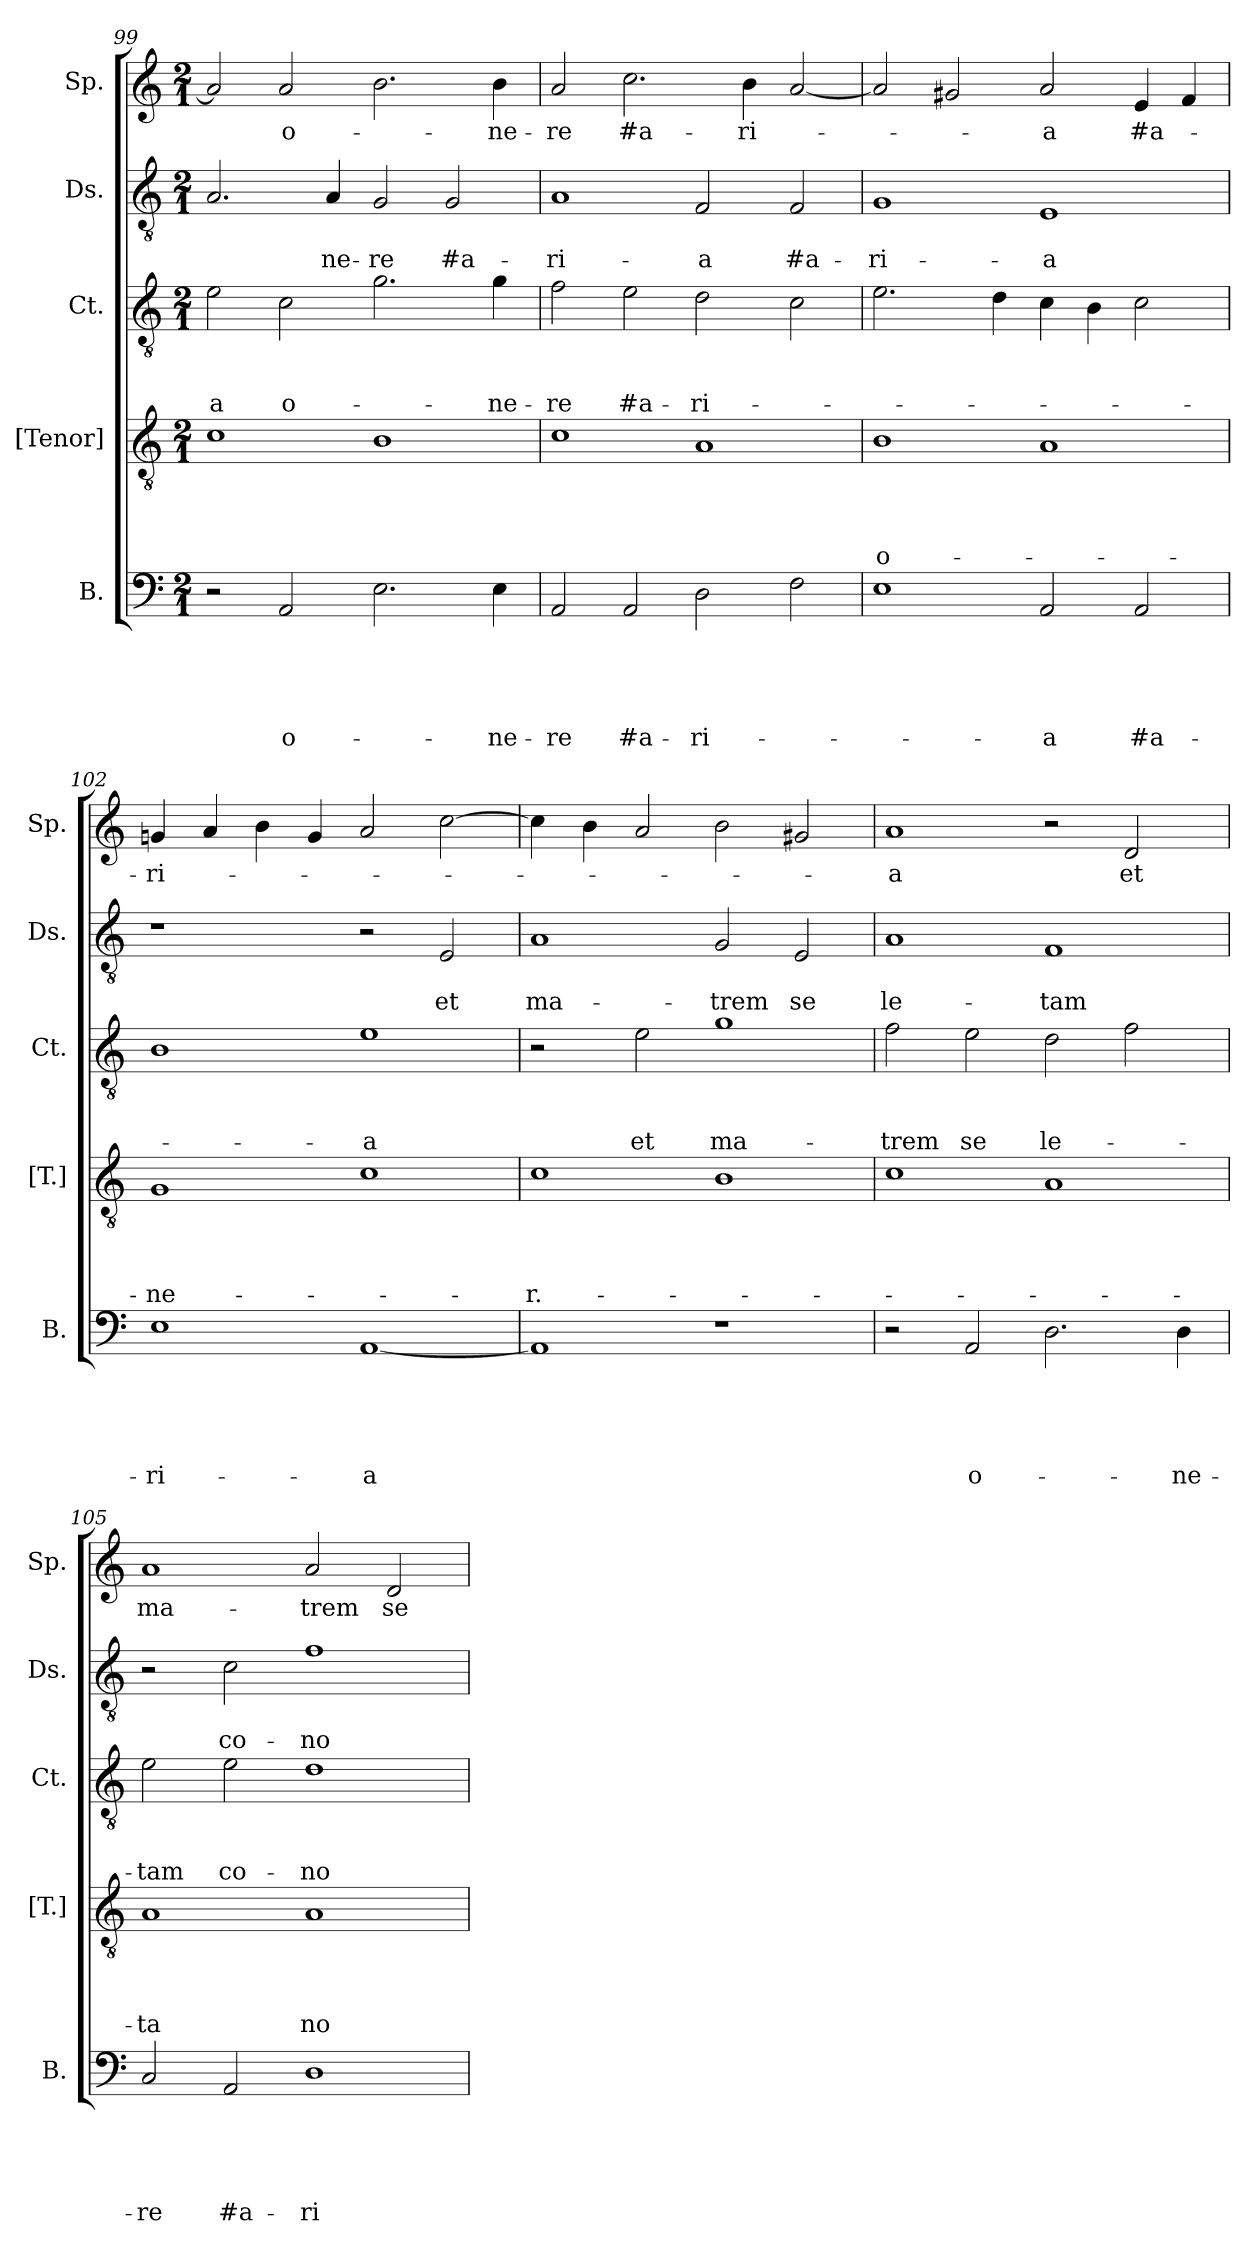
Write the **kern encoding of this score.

**kern	**text	**text	**text	**text	**text	**kern	**text	**text	**text	**text	**kern	**text	**text	**text	**kern	**text	**text	**kern	**text
*part5	*part5	*part5	*part5	*part5	*part5	*part4	*part4	*part4	*part4	*part4	*part3	*part3	*part3	*part3	*part2	*part2	*part2	*part1	*part1
*staff5	*staff5	*staff5	*staff5	*staff5	*staff5	*staff4	*staff4	*staff4	*staff4	*staff4	*staff3	*staff3	*staff3	*staff3	*staff2	*staff2	*staff2	*staff1	*staff1
*I"B.	*	*	*	*	*	*I"[Tenor]	*	*	*	*	*I"Ct.	*	*	*	*I"Ds.	*	*	*I"Sp.	*
*I'B.	*	*	*	*	*	*I'[T.]	*	*	*	*	*I'Ct.	*	*	*	*I'Ds.	*	*	*I'Sp.	*
*clefF4	*	*	*	*	*	*clefGv2	*	*	*	*	*clefGv2	*	*	*	*clefGv2	*	*	*clefG2	*
*k[]	*	*	*	*	*	*k[]	*	*	*	*	*k[]	*	*	*	*k[]	*	*	*k[]	*
*C:	*	*	*	*	*	*C:	*	*	*	*	*C:	*	*	*	*C:	*	*	*C:	*
*M2/1	*	*	*	*	*	*M2/1	*	*	*	*	*M2/1	*	*	*	*M2/1	*	*	*M2/1	*
=99	=99	=99	=99	=99	=99	=99	=99	=99	=99	=99	=99	=99	=99	=99	=99	=99	=99	=99	=99
!	!	!	!	!	!	!	!	!	!	!	!	!	!	!LO:LY:b	!	!	!	!	!
2r	.	.	.	.	.	1c	.	.	.	.	2e\	.	.	-a	2.A/	.	.	2a/]	.
!	!	!	!	!	!LO:LY:b	!	!	!	!	!	!	!	!	!LO:LY:b	!	!	!	!	!LO:LY:b
2AA/	.	.	.	.	o-	.	.	.	.	.	2c\	.	.	o-	.	.	.	2a/	o-
!	!	!	!	!	!	!	!	!	!	!	!	!	!	!	!	!	!LO:LY:b	!	!
.	.	.	.	.	.	.	.	.	.	.	.	.	.	.	4A/	.	-ne-	.	.
!	!	!	!	!	!	!	!	!	!	!	!	!	!	!	!	!	!LO:LY:b:rj	!	!
2.E\	.	.	.	.	.	1B	.	.	.	.	2.g\	.	.	.	2G/	.	-re	2.b\	.
!	!	!	!	!	!	!	!	!	!	!	!	!	!	!	!	!	!LO:LY:b	!	!
.	.	.	.	.	.	.	.	.	.	.	.	.	.	.	2G/	.	#a-	.	.
!	!	!	!	!	!LO:LY:b	!	!	!	!	!	!	!	!	!LO:LY:b	!	!	!	!	!LO:LY:b
4E\	.	.	.	.	-ne-	.	.	.	.	.	4g\	.	.	-ne-	.	.	.	4b\	-ne-
=100	=100	=100	=100	=100	=100	=100	=100	=100	=100	=100	=100	=100	=100	=100	=100	=100	=100	=100	=100
!	!	!	!	!	!LO:LY:b	!	!	!	!	!	!	!	!	!LO:LY:b	!	!	!LO:LY:b	!	!LO:LY:b
2AA/	.	.	.	.	-re	1c	.	.	.	.	2f\	.	.	-re	1A	.	-ri-	2a/	-re
!	!	!	!	!	!LO:LY:b	!	!	!	!	!	!	!	!	!LO:LY:b	!	!	!	!	!LO:LY:b
2AA/	.	.	.	.	#a-	.	.	.	.	.	2e\	.	.	#a-	.	.	.	2.cc\	#a-
!	!	!	!	!	!LO:LY:b	!	!	!	!	!	!	!	!	!LO:LY:b	!	!	!LO:LY:b	!	!
2D\	.	.	.	.	-ri-	1A	.	.	.	.	2d\	.	.	-ri-	2F/	.	-a	.	.
!	!	!	!	!	!	!	!	!	!	!	!	!	!	!	!	!	!	!	!LO:LY:b
.	.	.	.	.	.	.	.	.	.	.	.	.	.	.	.	.	.	4b\	-ri-
!	!	!	!	!	!	!	!	!	!	!	!	!	!	!	!	!	!LO:LY:b	!	!
2F\	.	.	.	.	.	.	.	.	.	.	2c\	.	.	.	2F/	.	#a-	[<2a/	.
=101	=101	=101	=101	=101	=101	=101	=101	=101	=101	=101	=101	=101	=101	=101	=101	=101	=101	=101	=101
!	!	!	!	!	!	!	!	!	!	!LO:LY:b:rj	!	!	!	!	!	!	!LO:LY:b	!	!
1E	.	.	.	.	.	1B	.	.	.	o-	2.e\	.	.	.	1G	.	-ri-	2a/]	.
.	.	.	.	.	.	.	.	.	.	.	.	.	.	.	.	.	.	2g#X/	.
.	.	.	.	.	.	.	.	.	.	.	4d\	.	.	.	.	.	.	.	.
!	!	!	!	!	!LO:LY:b	!	!	!	!	!	!	!	!	!	!	!	!LO:LY:b:rj	!	!LO:LY:b
2AA/	.	.	.	.	-a	1A	.	.	.	.	4c\	.	.	.	1E	.	-a	2a/	-a
.	.	.	.	.	.	.	.	.	.	.	4B\	.	.	.	.	.	.	.	.
!	!	!	!	!	!LO:LY:b	!	!	!	!	!	!	!	!	!	!	!	!	!	!LO:LY:b
2AA/	.	.	.	.	#a-	.	.	.	.	.	2c\	.	.	.	.	.	.	4e/	#a-
.	.	.	.	.	.	.	.	.	.	.	.	.	.	.	.	.	.	4f/	.
=102	=102	=102	=102	=102	=102	=102	=102	=102	=102	=102	=102	=102	=102	=102	=102	=102	=102	=102	=102
!	!	!	!	!	!LO:LY:b	!	!	!	!	!LO:LY:b	!	!	!	!	!	!	!	!	!LO:LY:b
1E	.	.	.	.	-ri-	1G	.	.	.	-ne-	1B	.	.	.	1r	.	.	4gn/	-ri-
.	.	.	.	.	.	.	.	.	.	.	.	.	.	.	.	.	.	4a/	.
.	.	.	.	.	.	.	.	.	.	.	.	.	.	.	.	.	.	4b\	.
.	.	.	.	.	.	.	.	.	.	.	.	.	.	.	.	.	.	4g/	.
!	!	!	!	!	!LO:LY:b:rj	!	!	!	!	!	!	!	!	!LO:LY:b:rj	!	!	!	!	!
[>1AA	.	.	.	.	-a	1c	.	.	.	.	1e	.	.	-a	2r	.	.	2a/	.
!	!	!	!	!	!	!	!	!	!	!	!	!	!	!	!	!	!LO:LY:b	!	!
.	.	.	.	.	.	.	.	.	.	.	.	.	.	.	2E/	.	et	[>2cc\	.
!!LO:PB:g=z
=103	=103	=103	=103	=103	=103	=103	=103	=103	=103	=103	=103	=103	=103	=103	=103	=103	=103	=103	=103
!	!	!	!	!	!	!	!	!	!	!LO:LY:b	!	!	!	!	!	!	!LO:LY:b	!	!
1AA]	.	.	.	.	.	1c	.	.	.	-r.-	2r	.	.	.	1A	.	ma-	4cc\]	.
.	.	.	.	.	.	.	.	.	.	.	.	.	.	.	.	.	.	4b\	.
!	!	!	!	!	!	!	!	!	!	!	!	!	!	!LO:LY:b	!	!	!	!	!
.	.	.	.	.	.	.	.	.	.	.	2e\	.	.	et	.	.	.	2a/	.
!	!	!	!	!	!	!	!	!	!	!	!	!	!	!LO:LY:b	!	!	!LO:LY:b	!	!
1r	.	.	.	.	.	1B	.	.	.	.	1g	.	.	ma-	2G/	.	-trem	2b\	.
!	!	!	!	!	!	!	!	!	!	!	!	!	!	!	!	!	!LO:LY:b	!	!
.	.	.	.	.	.	.	.	.	.	.	.	.	.	.	2E/	.	se	2g#X/	.
=104	=104	=104	=104	=104	=104	=104	=104	=104	=104	=104	=104	=104	=104	=104	=104	=104	=104	=104	=104
!	!	!	!	!	!	!	!	!	!	!	!	!	!	!LO:LY:b	!	!	!LO:LY:b	!	!LO:LY:b:rj
2r	.	.	.	.	.	1c	.	.	.	.	2f\	.	.	-trem	1A	.	le-	1a	-a
!	!	!	!	!	!LO:LY:b	!	!	!	!	!	!	!	!	!LO:LY:b	!	!	!	!	!
2AA/	.	.	.	.	o-	.	.	.	.	.	2e\	.	.	se	.	.	.	.	.
!	!	!	!	!	!	!	!	!	!	!	!	!	!	!LO:LY:b	!	!	!LO:LY:b	!	!
2.D\	.	.	.	.	.	1A	.	.	.	.	2d\	.	.	le-	1F	.	-tam	2r	.
!	!	!	!	!	!	!	!	!	!	!	!	!	!	!	!	!	!	!	!LO:LY:b
.	.	.	.	.	.	.	.	.	.	.	2f\	.	.	.	.	.	.	2d/	et
!	!	!	!	!	!LO:LY:b	!	!	!	!	!	!	!	!	!	!	!	!	!	!
4D\	.	.	.	.	-ne-	.	.	.	.	.	.	.	.	.	.	.	.	.	.
=105	=105	=105	=105	=105	=105	=105	=105	=105	=105	=105	=105	=105	=105	=105	=105	=105	=105	=105	=105
!	!	!	!	!	!LO:LY:b	!	!	!	!	!LO:LY:b	!	!	!	!LO:LY:b	!	!	!	!	!LO:LY:b
2C/	.	.	.	.	-re	1A	.	.	.	-ta	2e\	.	.	-tam	2r	.	.	1a	ma-
!	!	!	!	!	!LO:LY:b	!	!	!	!	!	!	!	!	!LO:LY:b	!	!	!LO:LY:b	!	!
2AA/	.	.	.	.	#a-	.	.	.	.	.	2e\	.	.	co-	2c\	.	co-	.	.
!	!	!	!	!	!LO:LY:b	!	!	!	!	!LO:LY:b	!	!	!	!LO:LY:b	!	!	!LO:LY:b	!	!LO:LY:b
1D	.	.	.	.	-ri-	1A	.	.	.	no-	1d	.	.	-no-	1f	.	-no-	2a/	-trem
!	!	!	!	!	!	!	!	!	!	!	!	!	!	!	!	!	!	!	!LO:LY:b
.	.	.	.	.	.	.	.	.	.	.	.	.	.	.	.	.	.	2d/	se
=	=	=	=	=	=	=	=	=	=	=	=	=	=	=	=	=	=	=	=
*-	*-	*-	*-	*-	*-	*-	*-	*-	*-	*-	*-	*-	*-	*-	*-	*-	*-	*-	*-
